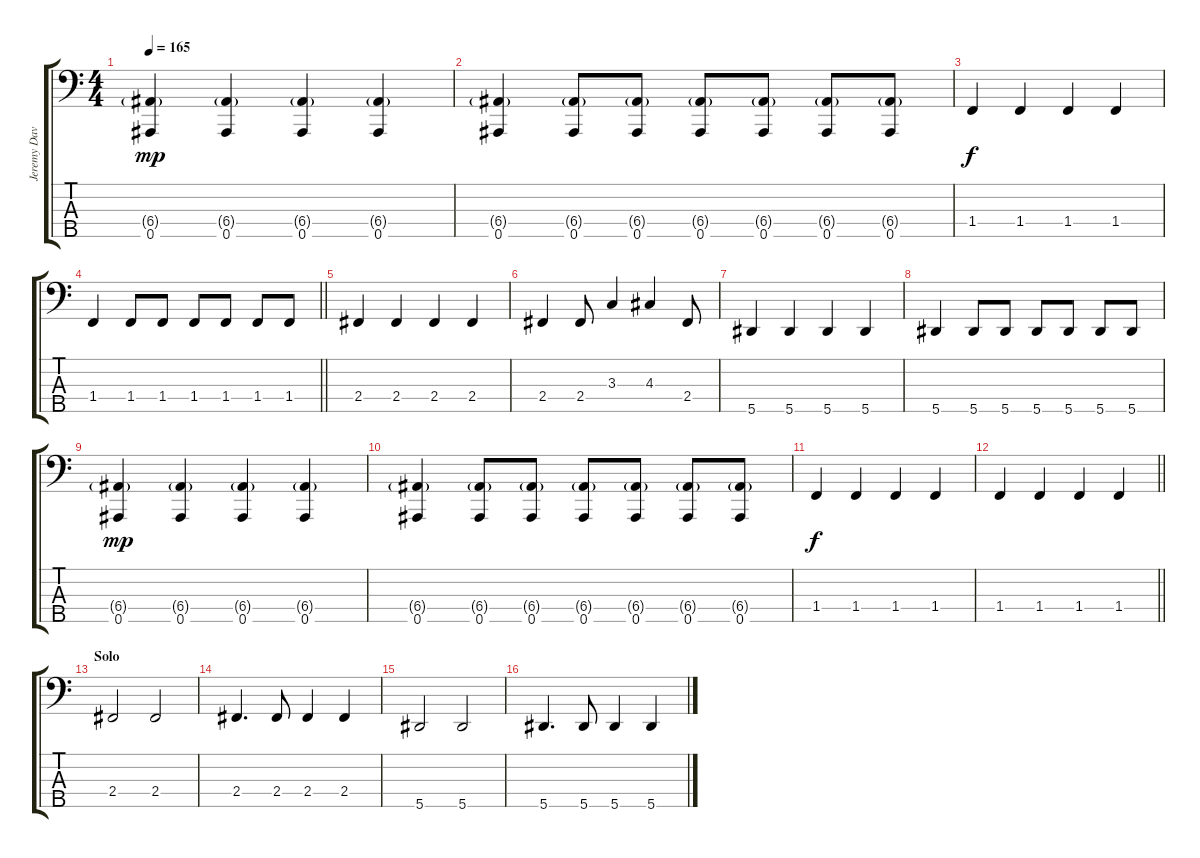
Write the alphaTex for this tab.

\track ("Jeremy Davis (Bass/5 String Wierd Tuning" "Jeremy Dav") {instrument electricbasspick}
\staff {score tabs}
\tuning (G2 D2 A1 E1 Bb0) {hide}
\ts (4 4)
\tempo 165
\clef f4
\ks c
(6.4{g} 0.5).4{dy mp} (6.4{g} 0.5).4 (6.4{g} 0.5).4 (6.4{g} 0.5).4 |
(6.4{g} 0.5).4 (6.4{g} 0.5).8 (6.4{g} 0.5).8 (6.4{g} 0.5).8 (6.4{g} 0.5).8 (6.4{g} 0.5).8 (6.4{g} 0.5).8 |
1.4.4{dy f} 1.4.4 1.4.4 1.4.4 |
\barLineRight lightlight
1.4.4 1.4.8 1.4.8 1.4.8 1.4.8 1.4.8 1.4.8 |
\section ("" "")
2.4.4 2.4.4 2.4.4 2.4.4 |
2.4.4 2.4.8 3.3.4 4.3.4 2.4.8 |
5.5.4 5.5.4 5.5.4 5.5.4 |
5.5.4 5.5.8 5.5.8 5.5.8 5.5.8 5.5.8 5.5.8 |
(6.4{g} 0.5).4{dy mp} (6.4{g} 0.5).4 (6.4{g} 0.5).4 (6.4{g} 0.5).4 |
(6.4{g} 0.5).4 (6.4{g} 0.5).8 (6.4{g} 0.5).8 (6.4{g} 0.5).8 (6.4{g} 0.5).8 (6.4{g} 0.5).8 (6.4{g} 0.5).8 |
1.4.4{dy f} 1.4.4 1.4.4 1.4.4 |
\barLineRight lightlight
1.4.4 1.4.4 1.4.4 1.4.4 |
\section ("" "Solo")
2.4.2 2.4.2 |
2.4.4{d} 2.4.8 2.4.4 2.4.4 |
5.5.2 5.5.2 |
5.5.4{d} 5.5.8 5.5.4 5.5.4
